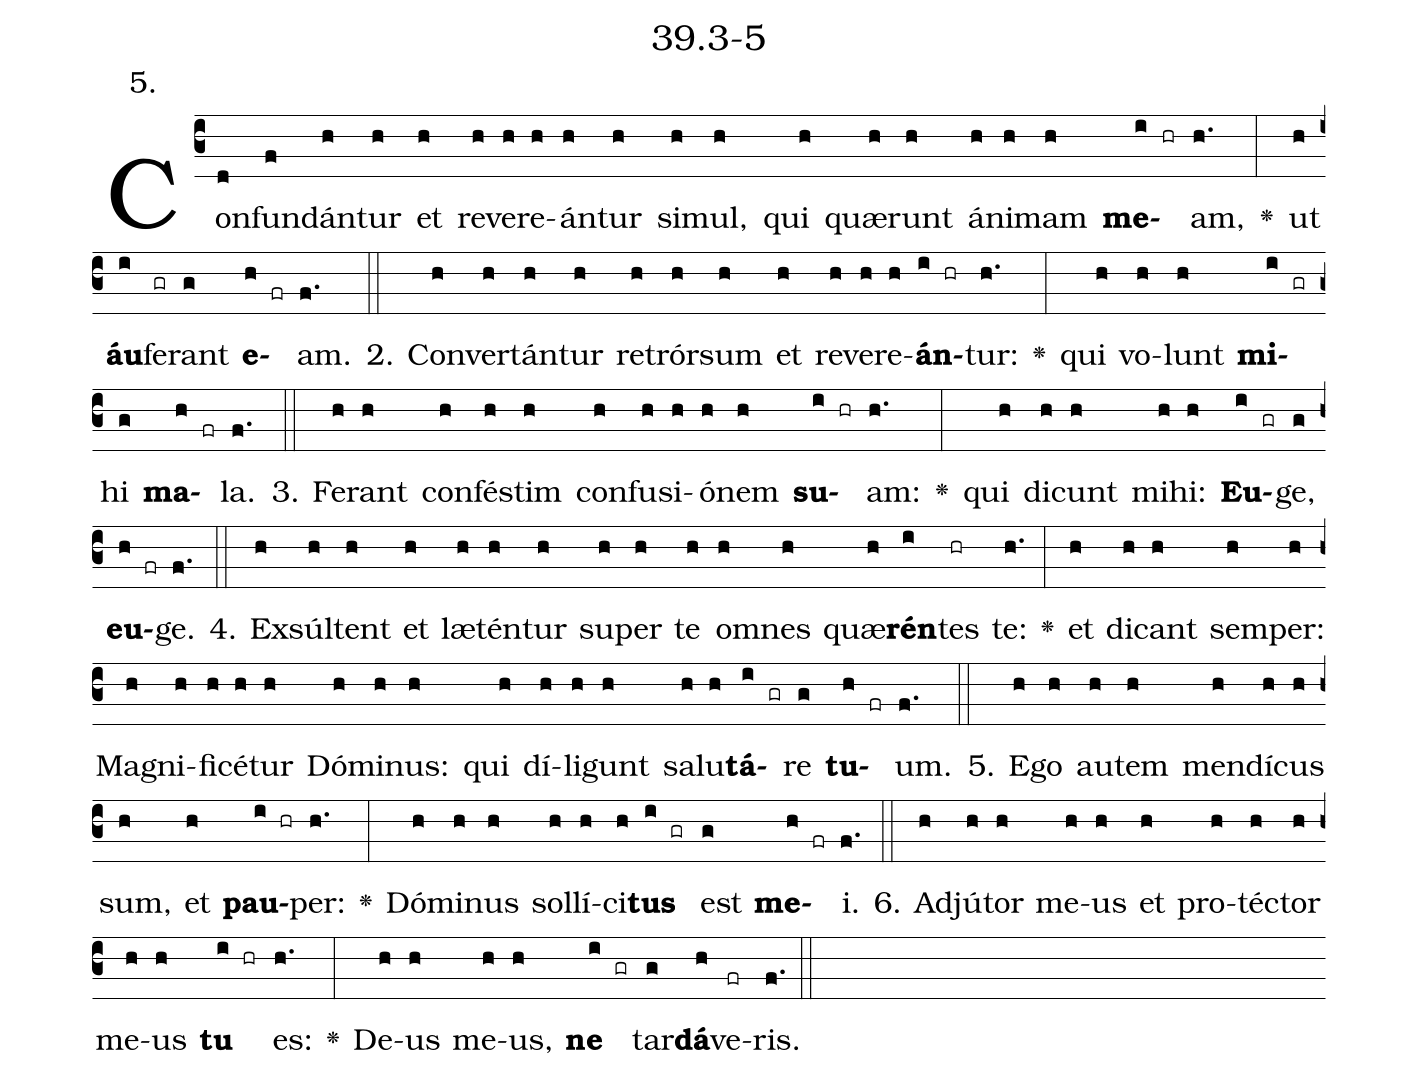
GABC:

name: 39.3-5;
annotation: 5.;
%%
(c3)Con(d)fun(f)dán(h)tur(h) et(h) re(h)ve(h)re(h)án(h)tur(h) si(h)mul,(h) qui(h) quæ(h)runt(h) á(h)ni(h)mam(h) <b>me</b>(i hr)am,(h.) <v>\greheightstar</v>(:) ut(h) <b>áu</b>(i)fe(gr)rant(g) <b>e</b>(h fr)am.(f.) (::)
2. Con(h)ver(h)tán(h)tur(h) re(h)trór(h)sum(h) et(h) re(h)ve(h)re(h)<b>án</b>(i hr)tur:(h.) <v>\greheightstar</v>(:) qui(h) vo(h)lunt(h) <b>mi</b>(i gr)hi(g) <b>ma</b>(h fr)la.(f.) (::)
3. Fe(h)rant(h) con(h)fés(h)tim(h) con(h)fu(h)si(h)ó(h)nem(h) <b>su</b>(i hr)am:(h.) <v>\greheightstar</v>(:) qui(h) di(h)cunt(h) mi(h)hi:(h) <b>Eu</b>(i gr)ge,(g) <b>eu</b>(h fr)ge.(f.) (::)
4. Ex(h)súl(h)tent(h) et(h) læ(h)tén(h)tur(h) su(h)per(h) te(h) om(h)nes(h) quæ(h)<b>rén</b>(i)tes(hr) te:(h.) <v>\greheightstar</v>(:) et(h) di(h)cant(h) sem(h)per:(h) Ma(h)gni(h)fi(h)cé(h)tur(h) Dó(h)mi(h)nus:(h) qui(h) dí(h)li(h)gunt(h) sa(h)lu(h)<b>tá</b>(i gr)re(g) <b>tu</b>(h fr)um.(f.) (::)
5. E(h)go(h) au(h)tem(h) men(h)dí(h)cus(h) sum,(h) et(h) <b>pau</b>(i hr)per:(h.) <v>\greheightstar</v>(:) Dó(h)mi(h)nus(h) sol(h)lí(h)ci(h)<b>tus</b>(i gr) est(g) <b>me</b>(h fr)i.(f.) (::)
6. Ad(h)jú(h)tor(h) me(h)us(h) et(h) pro(h)téc(h)tor(h) me(h)us(h) <b>tu</b>(i hr) es:(h.) <v>\greheightstar</v>(:) De(h)us(h) me(h)us,(h) <b>ne</b>(i gr) tar(g)<b>dá</b>(h)ve(fr)ris.(f.) (::)
